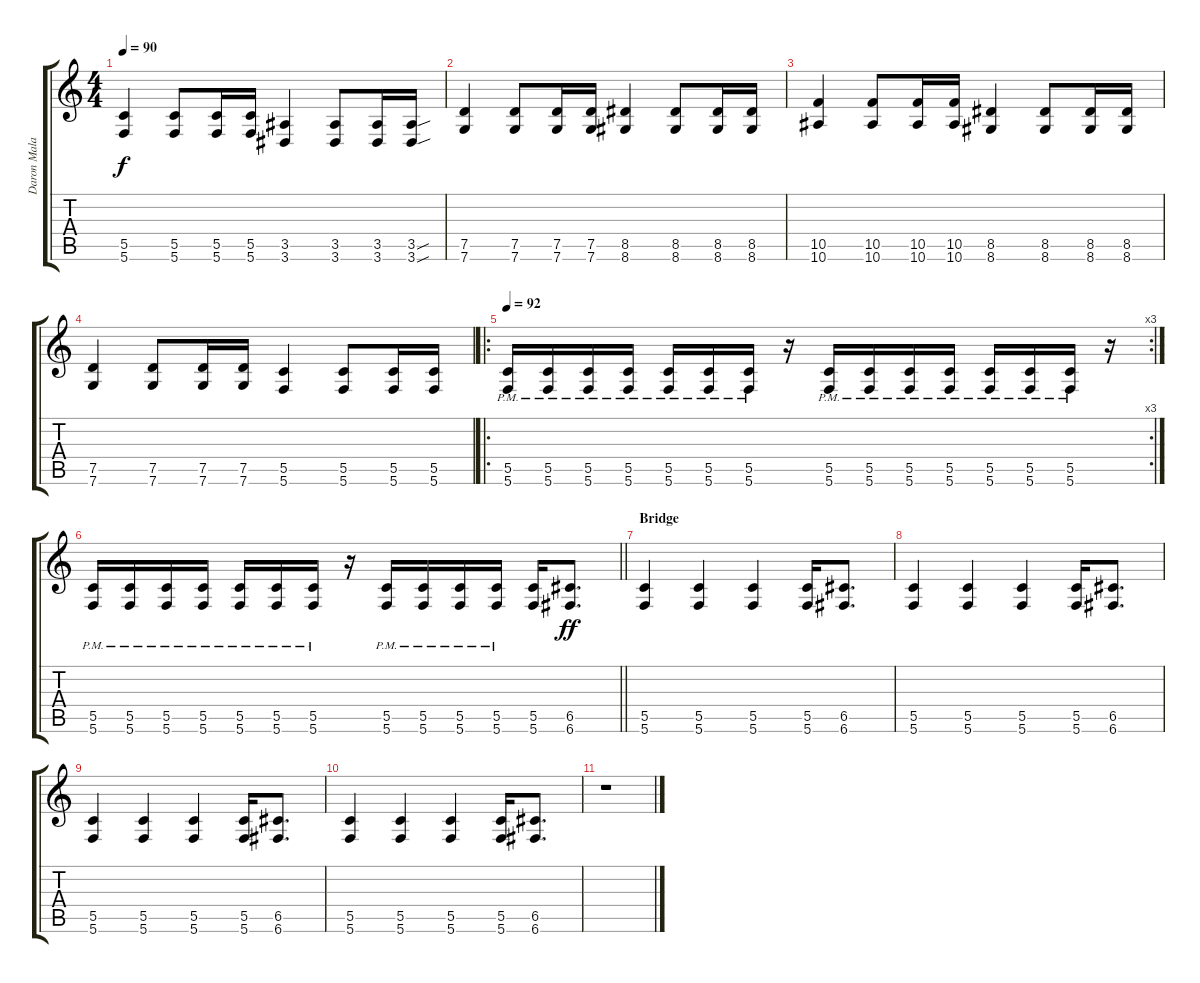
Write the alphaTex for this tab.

\track ("Daron Malakian" "Daron Mala") {instrument distortionguitar}
\staff {score tabs}
\tuning (D4 A3 F3 C3 G2 C2) {hide}
\ts (4 4)
\tempo 90
\clef g2
\ks c
(5.5 5.6).4{dy f} (5.5 5.6).8 (5.5 5.6).16 (5.5 5.6).16 (3.5 3.6).4 (3.5 3.6).8 (3.5 3.6).16 (3.5{sou} 3.6{sou}).16 |
(7.5 7.6).4 (7.5 7.6).8 (7.5 7.6).16 (7.5 7.6).16 (8.5 8.6).4 (8.5 8.6).8 (8.5 8.6).16 (8.5 8.6).16 |
(10.5 10.6).4 (10.5 10.6).8 (10.5 10.6).16 (10.5 10.6).16 (8.5 8.6).4 (8.5 8.6).8 (8.5 8.6).16 (8.5 8.6).16 |
(7.5 7.6).4 (7.5 7.6).8 (7.5 7.6).16 (7.5 7.6).16 (5.5 5.6).4 (5.5 5.6).8 (5.5 5.6).16 (5.5 5.6).16 |
\ro
\rc 3
\tempo 92
(5.5{pm} 5.6{pm}).16 (5.5{pm} 5.6{pm}).16 (5.5{pm} 5.6{pm}).16 (5.5{pm} 5.6{pm}).16 (5.5{pm} 5.6{pm}).16 (5.5{pm} 5.6{pm}).16 (5.5{pm} 5.6{pm}).16 r.16 (5.5{pm} 5.6{pm}).16 (5.5{pm} 5.6{pm}).16 (5.5{pm} 5.6{pm}).16 (5.5{pm} 5.6{pm}).16 (5.5{pm} 5.6{pm}).16 (5.5{pm} 5.6{pm}).16 (5.5{pm} 5.6{pm}).16 r.16 |
\barLineRight lightlight
(5.5{pm} 5.6{pm}).16 (5.5{pm} 5.6{pm}).16 (5.5{pm} 5.6{pm}).16 (5.5{pm} 5.6{pm}).16 (5.5{pm} 5.6{pm}).16 (5.5{pm} 5.6{pm}).16 (5.5{pm} 5.6{pm}).16 r.16 (5.5{pm} 5.6{pm}).16 (5.5{pm} 5.6{pm}).16 (5.5{pm} 5.6{pm}).16 (5.5{pm} 5.6{pm}).16 (5.5 5.6).16 (6.5 6.6).8{d dy ff} |
\section ("" "Bridge")
(5.5 5.6).4 (5.5 5.6).4 (5.5 5.6).4 (5.5 5.6).16 (6.5 6.6).8{d} |
(5.5 5.6).4 (5.5 5.6).4 (5.5 5.6).4 (5.5 5.6).16 (6.5 6.6).8{d} |
(5.5 5.6).4 (5.5 5.6).4 (5.5 5.6).4 (5.5 5.6).16 (6.5 6.6).8{d} |
(5.5 5.6).4 (5.5 5.6).4 (5.5 5.6).4 (5.5 5.6).16 (6.5 6.6).8{d} |
r.1
